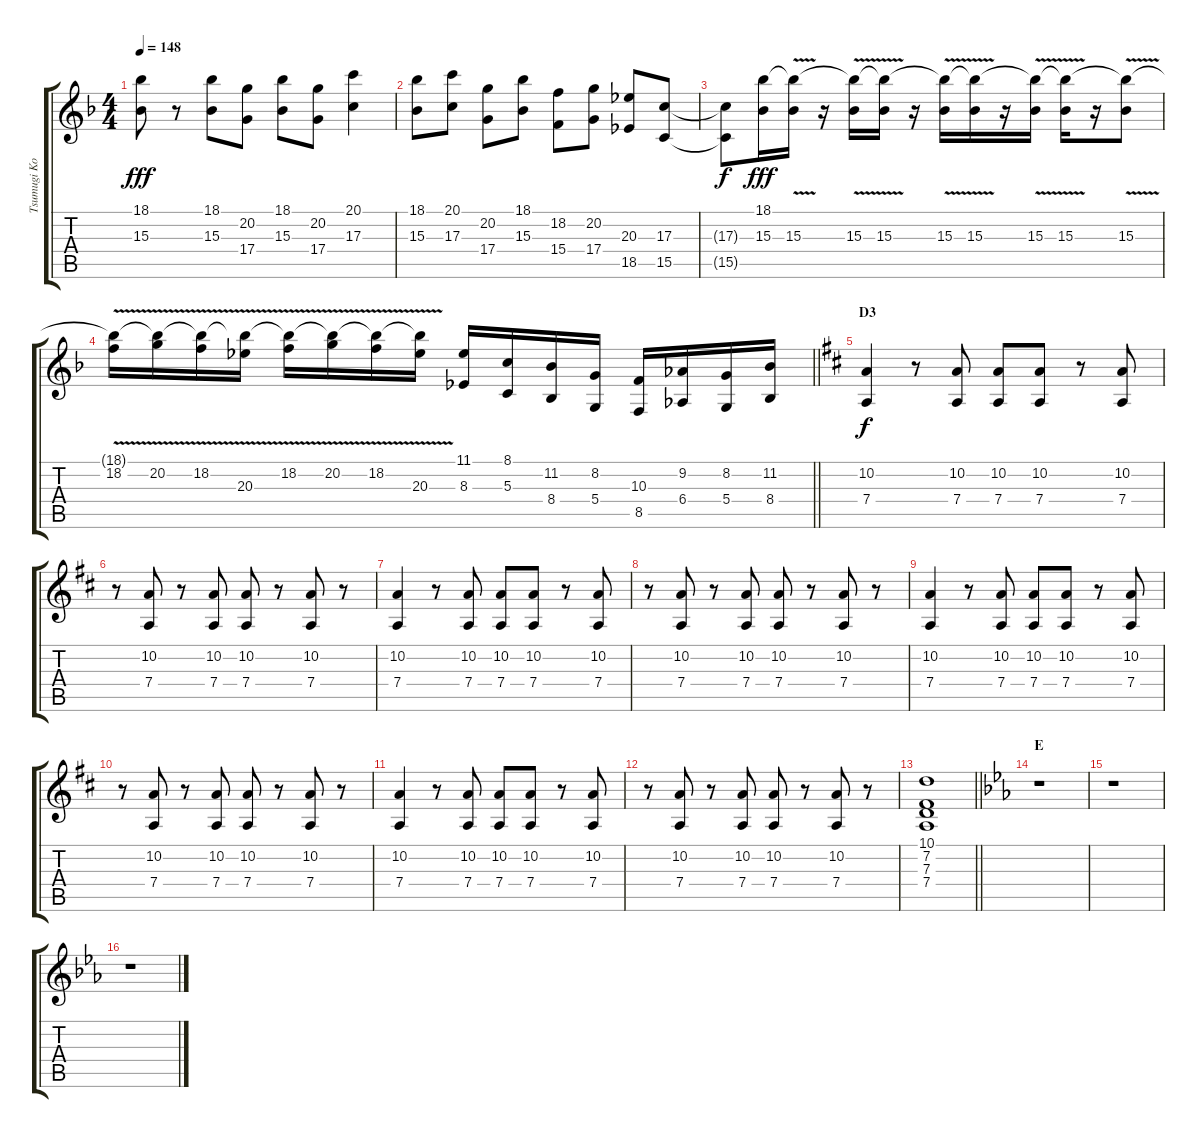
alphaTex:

\track ("Tsumugi Kotobuki II" "Tsumugi Ko") {instrument lead1square}
\staff {score tabs}
\tuning (E4 B3 G3 D3 A2 E2) {hide}
\ts (4 4)
\tempo 148
\clef g2
\ks f
(18.1 15.3).8{dy fff} r.8 (18.1 15.3).8 (20.2 17.4).8 (18.1 15.3).8 (20.2 17.4).8 (20.1 17.3).4 |
(18.1 15.3).8 (20.1 17.3).8 (20.2 17.4).8 (18.1 15.3).8 (18.2 15.4).8 (20.2 17.4).8 (20.3 18.5).8 (17.3 15.5).8 |
(17.3{t} 15.5{t}).8{dy f} (18.1 15.3).16{dy fff} (18.1{v t} 15.3).16 r.16 (18.1{v t} 15.3).16 (18.1{v t} 15.3).16 r.16 (18.1{v t} 15.3).16 (18.1{v t} 15.3).16 r.16 (18.1{v t} 15.3).16 (18.1{v t} 15.3).16 r.16 (18.1{v t} 15.3).8 |
\barLineRight lightlight
(18.1{v t} 18.2).16 (18.1{v t} 20.2).16 (18.1{v t} 18.2).16 (18.1{v t} 20.3).16 (18.1{v t} 18.2).16 (18.1{v t} 20.2).16 (18.1{v t} 18.2).16 (18.1{v t} 20.3).16 (11.1 8.3).16 (8.1 5.3).16 (11.2 8.4).16 (8.2 5.4).16 (10.3 8.5).16 (9.2 6.4).16 (8.2 5.4).16 (11.2 8.4).16 |
\section ("" "D3")
\ks d
(10.2 7.4).4{dy f volume 10} r.8 (10.2 7.4).8 (10.2 7.4).8 (10.2 7.4).8 r.8 (10.2 7.4).8 |
r.8 (10.2 7.4).8 r.8 (10.2 7.4).8 (10.2 7.4).8 r.8 (10.2 7.4).8 r.8 |
(10.2 7.4).4 r.8 (10.2 7.4).8 (10.2 7.4).8 (10.2 7.4).8 r.8 (10.2 7.4).8 |
r.8 (10.2 7.4).8 r.8 (10.2 7.4).8 (10.2 7.4).8 r.8 (10.2 7.4).8 r.8 |
(10.2 7.4).4 r.8 (10.2 7.4).8 (10.2 7.4).8 (10.2 7.4).8 r.8 (10.2 7.4).8 |
r.8 (10.2 7.4).8 r.8 (10.2 7.4).8 (10.2 7.4).8 r.8 (10.2 7.4).8 r.8 |
(10.2 7.4).4 r.8 (10.2 7.4).8 (10.2 7.4).8 (10.2 7.4).8 r.8 (10.2 7.4).8 |
r.8 (10.2 7.4).8 r.8 (10.2 7.4).8 (10.2 7.4).8 r.8 (10.2 7.4).8 r.8 |
\barLineRight lightlight
(10.1 7.2 7.3 7.4).1 |
\section ("" "E")
\ks eb
r.1 |
r.1 |
r.1
